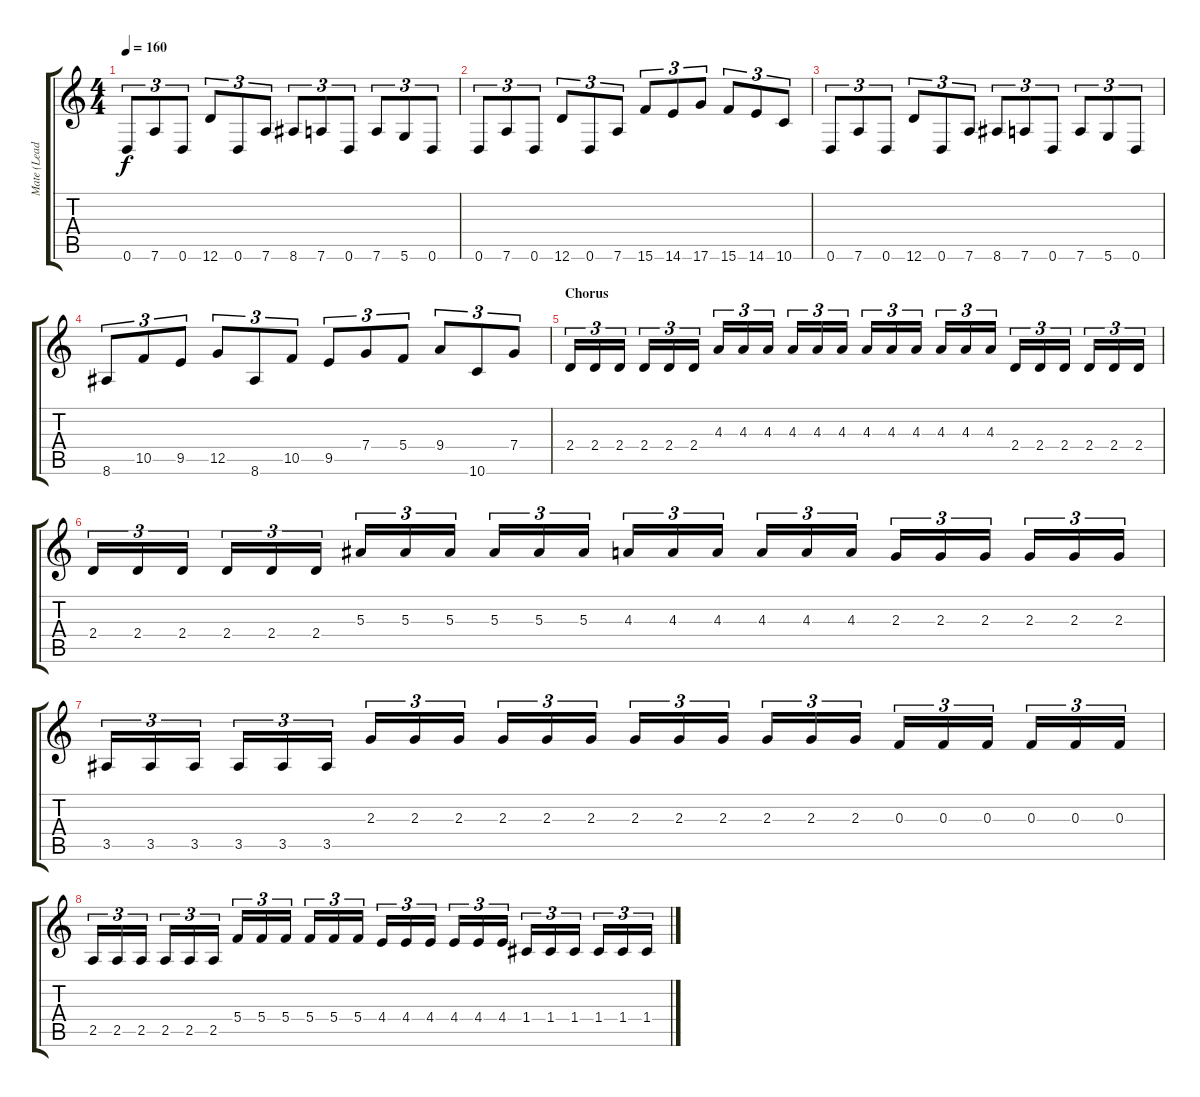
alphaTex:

\track ("Mate (Lead)" "Mate (Lead") {instrument distortionguitar}
\staff {score tabs}
\tuning (D4 A3 F3 C3 G2 D2) {hide}
\ts (4 4)
\tempo 160
\clef g2
\ks c
0.6.8{tu (3 2) dy f} 7.6.8{tu (3 2)} 0.6.8{tu (3 2)} 12.6.8{tu (3 2)} 0.6.8{tu (3 2)} 7.6.8{tu (3 2)} 8.6.8{tu (3 2)} 7.6.8{tu (3 2)} 0.6.8{tu (3 2)} 7.6.8{tu (3 2)} 5.6.8{tu (3 2)} 0.6.8{tu (3 2)} |
0.6.8{tu (3 2)} 7.6.8{tu (3 2)} 0.6.8{tu (3 2)} 12.6.8{tu (3 2)} 0.6.8{tu (3 2)} 7.6.8{tu (3 2)} 15.6.8{tu (3 2)} 14.6.8{tu (3 2)} 17.6.8{tu (3 2)} 15.6.8{tu (3 2)} 14.6.8{tu (3 2)} 10.6.8{tu (3 2)} |
0.6.8{tu (3 2)} 7.6.8{tu (3 2)} 0.6.8{tu (3 2)} 12.6.8{tu (3 2)} 0.6.8{tu (3 2)} 7.6.8{tu (3 2)} 8.6.8{tu (3 2)} 7.6.8{tu (3 2)} 0.6.8{tu (3 2)} 7.6.8{tu (3 2)} 5.6.8{tu (3 2)} 0.6.8{tu (3 2)} |
8.6.8{tu (3 2)} 10.5.8{tu (3 2)} 9.5.8{tu (3 2)} 12.5.8{tu (3 2)} 8.6.8{tu (3 2)} 10.5.8{tu (3 2)} 9.5.8{tu (3 2)} 7.4.8{tu (3 2)} 5.4.8{tu (3 2)} 9.4.8{tu (3 2)} 10.6.8{tu (3 2)} 7.4.8{tu (3 2)} |
\section ("" "Chorus")
2.4.16{tu (3 2)} 2.4.16{tu (3 2)} 2.4.16{tu (3 2)} 2.4.16{tu (3 2)} 2.4.16{tu (3 2)} 2.4.16{tu (3 2)} 4.3.16{tu (3 2)} 4.3.16{tu (3 2)} 4.3.16{tu (3 2)} 4.3.16{tu (3 2)} 4.3.16{tu (3 2)} 4.3.16{tu (3 2)} 4.3.16{tu (3 2)} 4.3.16{tu (3 2)} 4.3.16{tu (3 2)} 4.3.16{tu (3 2)} 4.3.16{tu (3 2)} 4.3.16{tu (3 2)} 2.4.16{tu (3 2)} 2.4.16{tu (3 2)} 2.4.16{tu (3 2)} 2.4.16{tu (3 2)} 2.4.16{tu (3 2)} 2.4.16{tu (3 2)} |
2.4.16{tu (3 2)} 2.4.16{tu (3 2)} 2.4.16{tu (3 2)} 2.4.16{tu (3 2)} 2.4.16{tu (3 2)} 2.4.16{tu (3 2)} 5.3.16{tu (3 2)} 5.3.16{tu (3 2)} 5.3.16{tu (3 2)} 5.3.16{tu (3 2)} 5.3.16{tu (3 2)} 5.3.16{tu (3 2)} 4.3.16{tu (3 2)} 4.3.16{tu (3 2)} 4.3.16{tu (3 2)} 4.3.16{tu (3 2)} 4.3.16{tu (3 2)} 4.3.16{tu (3 2)} 2.3.16{tu (3 2)} 2.3.16{tu (3 2)} 2.3.16{tu (3 2)} 2.3.16{tu (3 2)} 2.3.16{tu (3 2)} 2.3.16{tu (3 2)} |
3.5.16{tu (3 2)} 3.5.16{tu (3 2)} 3.5.16{tu (3 2)} 3.5.16{tu (3 2)} 3.5.16{tu (3 2)} 3.5.16{tu (3 2)} 2.3.16{tu (3 2)} 2.3.16{tu (3 2)} 2.3.16{tu (3 2)} 2.3.16{tu (3 2)} 2.3.16{tu (3 2)} 2.3.16{tu (3 2)} 2.3.16{tu (3 2)} 2.3.16{tu (3 2)} 2.3.16{tu (3 2)} 2.3.16{tu (3 2)} 2.3.16{tu (3 2)} 2.3.16{tu (3 2)} 0.3.16{tu (3 2)} 0.3.16{tu (3 2)} 0.3.16{tu (3 2)} 0.3.16{tu (3 2)} 0.3.16{tu (3 2)} 0.3.16{tu (3 2)} |
2.5.16{tu (3 2)} 2.5.16{tu (3 2)} 2.5.16{tu (3 2)} 2.5.16{tu (3 2)} 2.5.16{tu (3 2)} 2.5.16{tu (3 2)} 5.4.16{tu (3 2)} 5.4.16{tu (3 2)} 5.4.16{tu (3 2)} 5.4.16{tu (3 2)} 5.4.16{tu (3 2)} 5.4.16{tu (3 2)} 4.4.16{tu (3 2)} 4.4.16{tu (3 2)} 4.4.16{tu (3 2)} 4.4.16{tu (3 2)} 4.4.16{tu (3 2)} 4.4.16{tu (3 2)} 1.4.16{tu (3 2)} 1.4.16{tu (3 2)} 1.4.16{tu (3 2)} 1.4.16{tu (3 2)} 1.4.16{tu (3 2)} 1.4.16{tu (3 2)}
